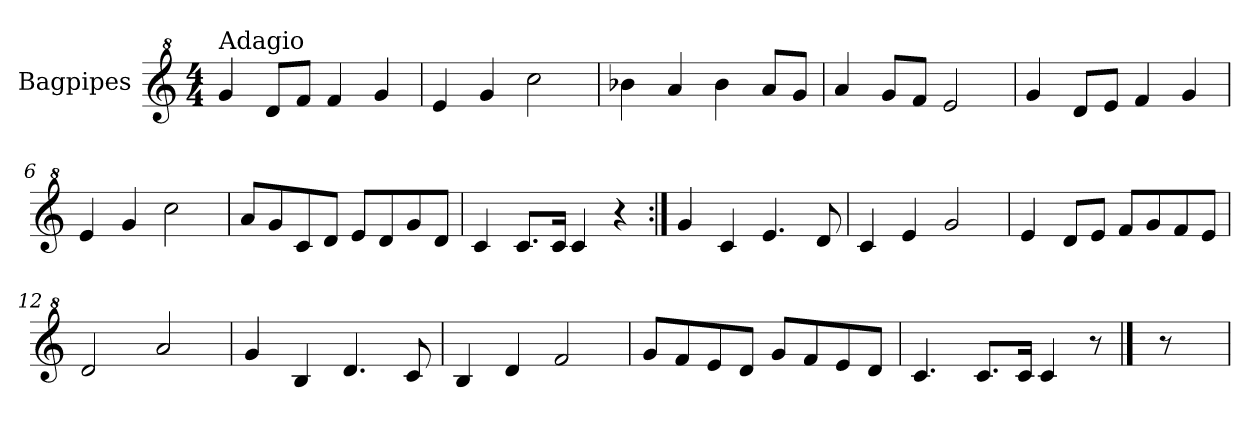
**kern
*part1
*staff1
*I"Bagpipes
*I'Bag
*clefG^2
*k[]
*C:
*M4/4
=1
!LO:TX:a:t=Adagio
4gg/
8dd/L
8ff/J
4ff/
4gg/
=2
4ee/
4gg/
2ccc\
=3
4bb-X\
4aa/
4bb-\
8aa/L
8gg/J
=4
4aa/
8gg/L
8ff/J
2ee/
=5
4gg/
8dd/L
8ee/J
4ff/
4gg/
=6
4ee/
4gg/
2ccc\
=7
8aa/L
8gg/
8cc/
8dd/J
8ee/L
8dd/
8gg/
8dd/J
=8
4cc/
8.cc/L
16cc/Jk
4cc/
4r
!!LO:LB:g=z
=9:|!
4gg/
4cc/
4.ee/
8dd/
=10
4cc/
4ee/
2gg/
=11
4ee/
8dd/L
8ee/J
8ff/L
8gg/
8ff/
8ee/J
=12
2dd/
2aa/
=13
4gg/
4b/
4.dd/
8cc/
=14
4b/
4dd/
2ff/
=15
8gg/L
8ff/
8ee/
8dd/J
8gg/L
8ff/
8ee/
8dd/J
=16
4.cc/
8.cc/L
16cc/Jk
4cc/
8r
==17
8r
=
*-
